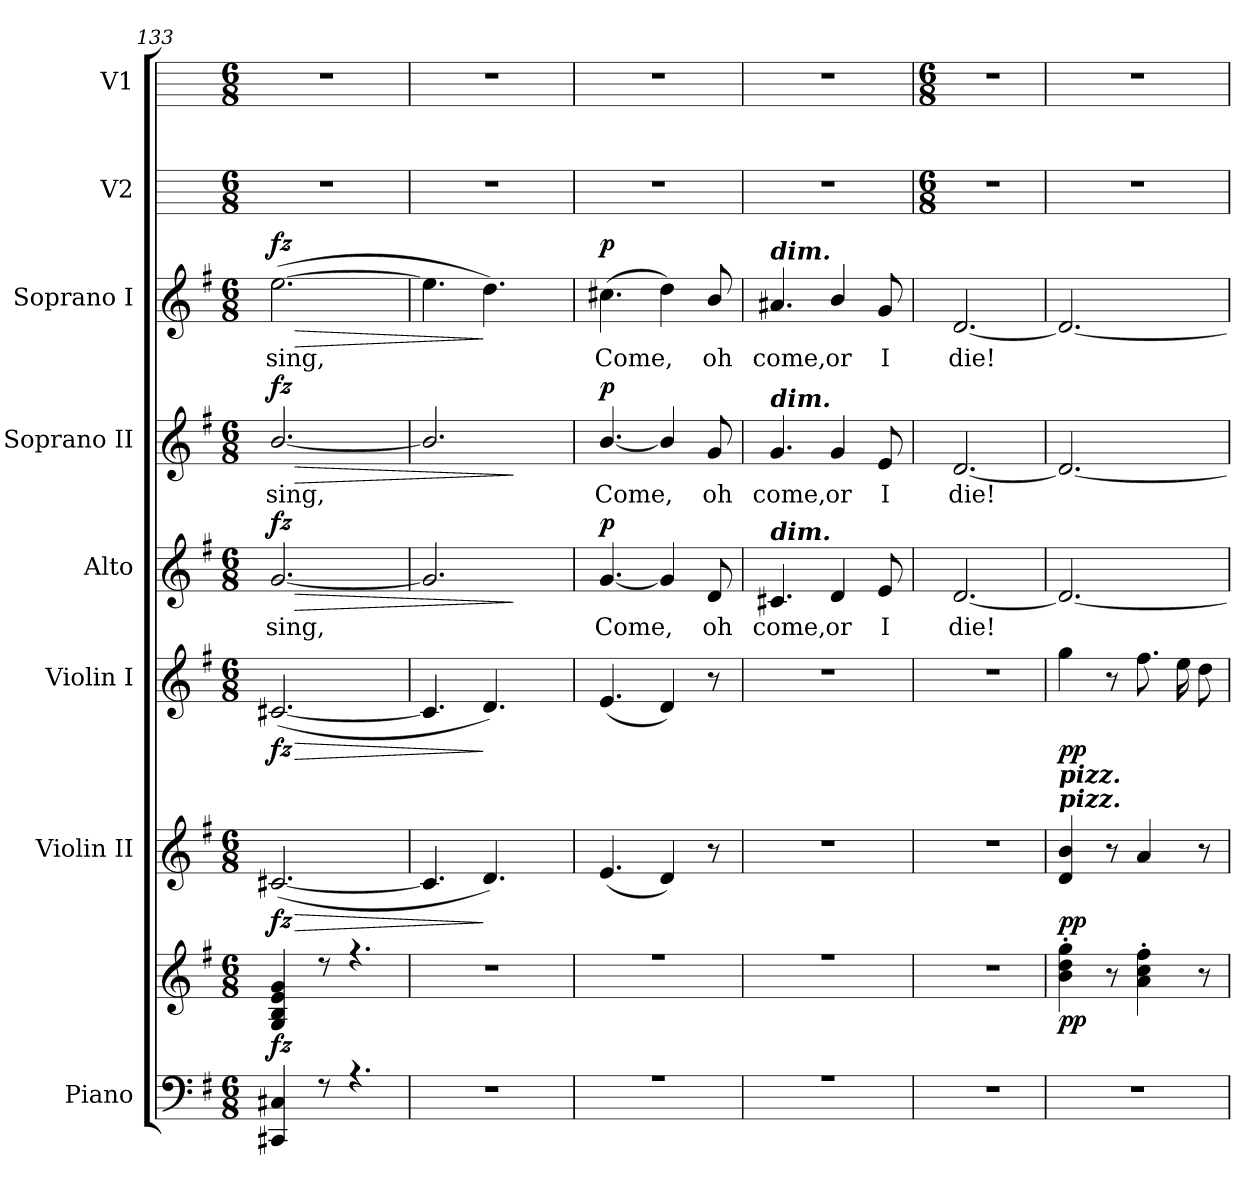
**kern	**kern	**dynam	**kern	**dynam	**kern	**dynam	**kern	**text	**dynam	**kern	**text	**dynam	**kern	**text	**dynam	**kern	**kern
*part8	*part8	*part8	*part7	*part7	*part6	*part6	*part5	*part5	*part5	*part4	*part4	*part4	*part3	*part3	*part3	*part2	*part1
*staff9	*staff8	*staff8/9	*staff7	*staff7	*staff6	*staff6	*staff5	*staff5	*staff5	*staff4	*staff4	*staff4	*staff3	*staff3	*staff3	*staff2	*staff1
*I"Piano	*	*	*I"Violin II	*	*I"Violin I	*	*I"Alto	*	*	*I"Soprano II	*	*	*I"Soprano I	*	*	*I"V2	*I"V1
*	*	*	*I'V II	*	*I'V I	*	*I'A	*	*	*I'S II	*	*	*I'S I	*	*	*I'V2	*I'V1
*clefF4	*clefG2	*	*clefG2	*	*clefG2	*	*clefG2	*	*	*clefG2	*	*	*clefG2	*	*	*	*
*k[f#]	*k[f#]	*	*k[f#]	*	*k[f#]	*	*k[f#]	*	*	*k[f#]	*	*	*k[f#]	*	*	*	*
*G:	*G:	*	*G:	*	*G:	*	*G:	*	*	*G:	*	*	*G:	*	*	*	*
*M6/8	*M6/8	*	*M6/8	*	*M6/8	*	*M6/8	*	*	*M6/8	*	*	*M6/8	*	*	*M6/8	*M6/8
=133	=133	=133	=133	=133	=133	=133	=133	=133	=133	=133	=133	=133	=133	=133	=133	=133	=133
*^	*^	*	*	*	*	*	*	*	*	*	*	*	*	*	*	*	*
!	!	!	!	!LO:DY:b	!	!LO:HP:b	!	!LO:HP:b	!	!LO:LY:b	!LO:HP:b	!	!LO:LY:b	!LO:HP:b	!	!LO:LY:b	!LO:HP:b	!	!
!	!	!	!	!	!	!LO:DY:n=1:b	!	!LO:DY:n=1:b	!	!	!LO:DY:n=1:b	!	!	!LO:DY:n=1:b	!	!	!LO:DY:n=1:b	!	!
4CC#X 4C#X	2.ryy	4G 4B 4e 4g	2.ryy	fz	(<[2.c#X	> fz	(<[2.c#X	> fz	[2.g	sing,	> fz	[2.b/	sing,	> fz	(>[2.ee	sing,	> fz	2.r	2.r
8r	.	8r	.	.	.	.	.	.	.	.	.	.	.	.	.	.	.	.	.
4.r	.	4.r	.	.	.	.	.	.	.	.	.	.	.	.	.	.	.	.	.
=134	=134	=134	=134	=134	=134	=134	=134	=134	=134	=134	=134	=134	=134	=134	=134	=134	=134	=134	=134
!LO:N:vis=1	!	!LO:N:vis=1	!	!	!	!	!	!	!	!	!	!	!	!	!	!	!	!	!
2.r	2.ryy	2.r	2.ryy	.	4.c#]	.	4.c#]	.	2.g]	.	.	2.b/]	.	.	4.ee]	.	.	2.r	2.r
.	.	.	.	.	4.d)	]	4.d)	]	.	.	.	.	.	.	4.dd)	.	]	.	.
*v	*v	*	*	*	*	*	*	*	*	*	*	*	*	*	*	*	*	*	*
*	*v	*v	*	*	*	*	*	*	*	*	*	*	*	*	*	*	*	*
.	.	.	.	.	.	.	.	.	]	.	.	]	.	.	.	.	.
=135	=135	=135	=135	=135	=135	=135	=135	=135	=135	=135	=135	=135	=135	=135	=135	=135	=135
!LO:N:vis=1	!LO:N:vis=1	!	!	!	!	!	!	!LO:LY:b	!LO:DY:b	!	!LO:LY:b	!LO:DY:b	!	!LO:LY:b	!LO:DY:b	!	!
*^	*^	*	*	*	*	*	*	*	*	*	*	*	*	*	*	*	*
2.r	2.ryy	2.r	2.ryy	.	(<4.e	.	(<4.e	.	[4.g	Come,	p	[4.b/	Come,	p	(>4.cc#X	Come,	p	2.r	2.r
.	.	.	.	.	4d)	.	4d)	.	4g]	.	.	4b/]	.	.	4dd)	.	.	.	.
!	!	!	!	!	!	!	!	!	!	!LO:LY:b	!	!	!LO:LY:b	!	!	!LO:LY:b	!	!	!
.	.	.	.	.	8r	.	8r	.	8d	oh	.	8g	oh	.	8b/	oh	.	.	.
=136	=136	=136	=136	=136	=136	=136	=136	=136	=136	=136	=136	=136	=136	=136	=136	=136	=136	=136	=136
!	!	!	!	!	!	!	!	!	!	!	!	!	!	!	!LO:TX:a:Bi:t=dim.	!	!	!	!
!	!	!	!	!	!	!	!	!	!	!	!	!LO:TX:a:Bi:t=dim.	!	!	!	!	!	!	!
!	!	!	!	!	!	!	!	!	!LO:TX:a:Bi:t=dim.	!	!	!	!	!	!	!	!	!	!
!LO:N:vis=1	!	!LO:N:vis=1	!	!	!LO:N:vis=1	!	!LO:N:vis=1	!	!	!LO:LY:b	!	!	!LO:LY:b	!	!	!LO:LY:b	!	!	!
2.r	2.ryy	2.r	2.ryy	.	2.r	.	2.r	.	4.c#X	come,	.	4.g	come,	.	4.a#X	come,	.	2.r	2.r
!	!	!	!	!	!	!	!	!	!	!LO:LY:b	!	!	!LO:LY:b	!	!	!LO:LY:b	!	!	!
.	.	.	.	.	.	.	.	.	4d	or	.	4g	or	.	4b/	or	.	.	.
!	!	!	!	!	!	!	!	!	!	!LO:LY:b	!	!	!LO:LY:b	!	!	!LO:LY:b	!	!	!
.	.	.	.	.	.	.	.	.	8e	I	.	8e	I	.	8g	I	.	.	.
*v	*v	*	*	*	*	*	*	*	*	*	*	*	*	*	*	*	*	*	*
*	*v	*v	*	*	*	*	*	*	*	*	*	*	*	*	*	*	*	*
!!LO:LB:g=z
=137	=137	=137	=137	=137	=137	=137	=137	=137	=137	=137	=137	=137	=137	=137	=137	=137	=137
*	*	*	*	*	*	*	*	*	*	*	*	*	*	*	*	*M6/8	*M6/8
!LO:N:vis=1	!LO:N:vis=1	!	!LO:N:vis=1	!	!LO:N:vis=1	!	!	!LO:LY:b	!	!	!LO:LY:b	!	!	!LO:LY:b	!	!	!
2.r	2.r	.	2.r	.	2.r	.	[2.d	die!	.	[2.d	die!	.	[2.d	die!	.	2.r	2.r
=138	=138	=138	=138	=138	=138	=138	=138	=138	=138	=138	=138	=138	=138	=138	=138	=138	=138
!	!	!	!LO:TX:a:Bi:t=pizz.	!	!	!	!	!	!	!	!	!	!	!	!	!	!
!	!	!	!LO:TX:a:Bi:t=pizz.	!	!	!	!	!	!	!	!	!	!	!	!	!	!
!LO:N:vis=1	!	!LO:DY:b	!	!LO:DY:b	!	!LO:DY:b	!	!	!	!	!	!	!	!	!	!	!
2.r	4b' 4dd' 4gg'	pp	4d 4b	pp	4gg	pp	2.d_	.	.	2.d_	.	.	2.d_	.	.	2.r	2.r
.	8r	.	8r	.	8r	.	.	.	.	.	.	.	.	.	.	.	.
.	4a' 4cc' 4ff#'	.	4a	.	8.ff#L	.	.	.	.	.	.	.	.	.	.	.	.
.	.	.	.	.	16eeL	.	.	.	.	.	.	.	.	.	.	.	.
.	8r	.	8r	.	8ddJ	.	.	.	.	.	.	.	.	.	.	.	.
=	=	=	=	=	=	=	=	=	=	=	=	=	=	=	=	=	=
*-	*-	*-	*-	*-	*-	*-	*-	*-	*-	*-	*-	*-	*-	*-	*-	*-	*-
